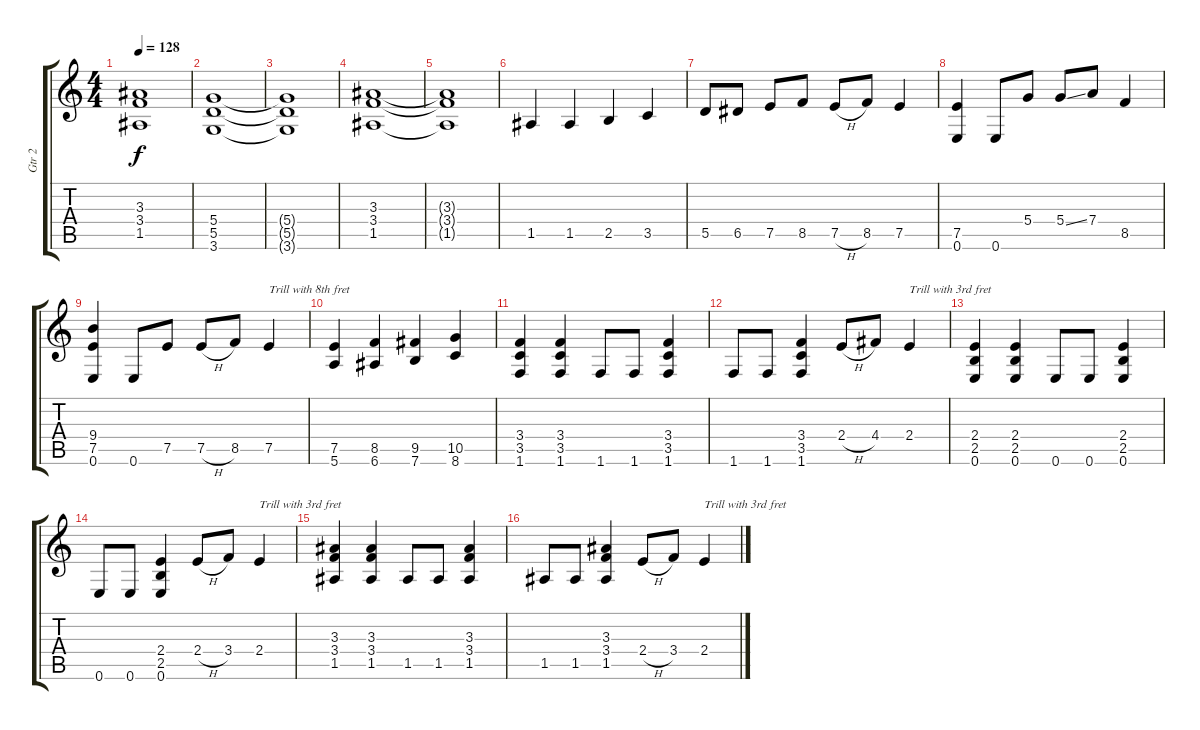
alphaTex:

\track ("Gtr 2" "Gtr 2") {instrument distortionguitar}
\staff {score tabs}
\tuning (E4 B3 G3 D3 A2 E2) {hide}
\ts (4 4)
\tempo 128
\clef g2
\ks c
(3.3{t} 3.4{t} 1.5{t}).1{dy f} |
(5.4 5.5 3.6).1 |
(5.4{t} 5.5{t} 3.6{t}).1 |
(3.3 3.4 1.5).1 |
(3.3{t} 3.4{t} 1.5{t}).1 |
1.5.4 1.5.4 2.5.4 3.5.4 |
5.5.8 6.5.8 7.5.8 8.5.8 7.5{h}.8 8.5.8 7.5.4 |
(7.5 0.6).4 0.6.8 5.4.8 5.4{ss}.8 7.4.8 8.5.4 |
(9.4 7.5 0.6).4 0.6.8 7.5.8 7.5{h}.8 8.5.8 7.5.4{txt "Trill with 8th fret"} |
(7.5 5.6).4 (8.5 6.6).4 (9.5 7.6).4 (10.5 8.6).4 |
(3.4 3.5 1.6).4 (3.4 3.5 1.6).4 1.6.8 1.6.8 (3.4 3.5 1.6).4 |
1.6.8 1.6.8 (3.4 3.5 1.6).4 2.4{h}.8 4.4.8 2.4.4{txt "Trill with 3rd fret"} |
(2.4 2.5 0.6).4 (2.4 2.5 0.6).4 0.6.8 0.6.8 (2.4 2.5 0.6).4 |
0.6.8 0.6.8 (2.4 2.5 0.6).4 2.4{h}.8 3.4.8 2.4.4{txt "Trill with 3rd fret"} |
(3.3 3.4 1.5).4 (3.3 3.4 1.5).4 1.5.8 1.5.8 (3.3 3.4 1.5).4 |
1.5.8 1.5.8 (3.3 3.4 1.5).4 2.4{h}.8 3.4.8 2.4.4{txt "Trill with 3rd fret"}
